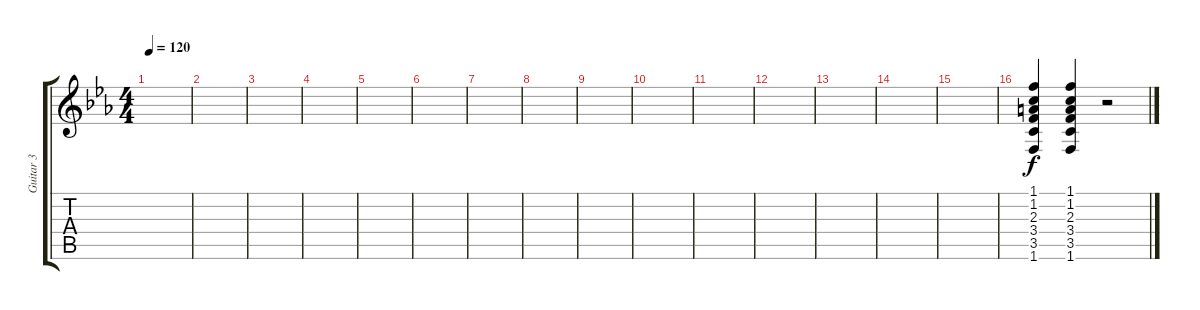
\track ("Guitar 3" "Guitar 3") {instrument distortionguitar}
\staff {score tabs}
\tuning (E4 B3 G3 D3 A2 E2) {hide}
\ts (4 4)
\tempo 120
\clef g2
\ks eb
|
|
|
|
|
|
|
|
|
|
|
|
|
|
|
(1.1 1.2 2.3 3.4 3.5 1.6).4 (1.1 1.2 2.3 3.4 3.5 1.6).4 r.2
